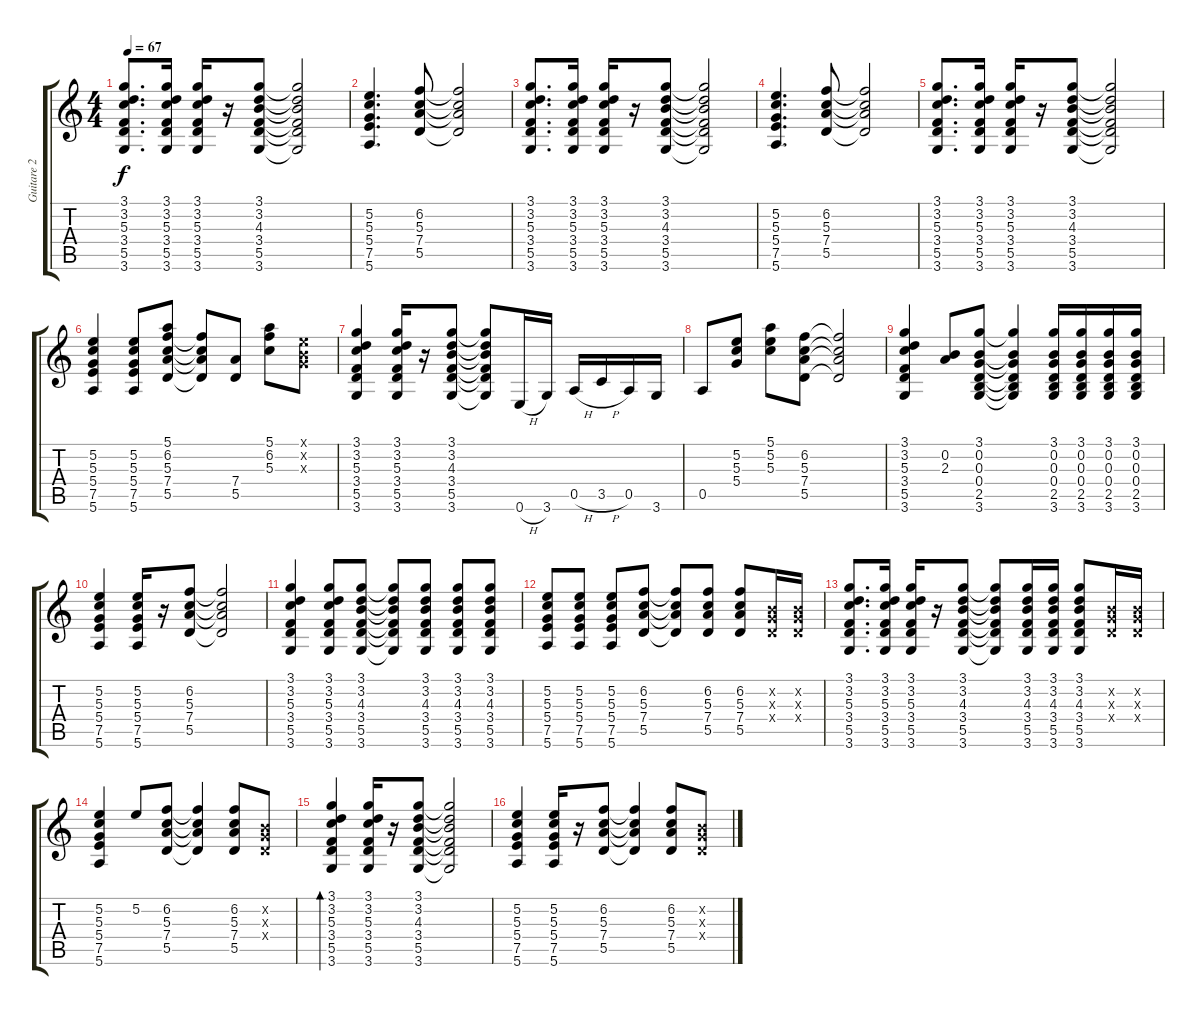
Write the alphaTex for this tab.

\track ("Guitare 2" "Guitare 2") {instrument acousticguitarsteel}
\staff {score tabs}
\tuning (E4 B3 G3 D3 A2 E2) {hide}
\ts (4 4)
\tempo 67
\clef g2
\ks c
(3.1 3.2 5.3 3.4 5.5 3.6).8{d dy f} (3.1 3.2 5.3 3.4 5.5 3.6).16 (3.1 3.2 5.3 3.4 5.5 3.6).16 r.16 (3.1 3.2 4.3 3.4 5.5 3.6).8 (3.1{t} 3.2{t} 4.3{t} 3.4{t} 5.5{t} 3.6{t}).2 |
(5.2 5.3 5.4 7.5 5.6).4{d} (6.2 5.3 7.4 5.5).8 (6.2{t} 5.3{t} 7.4{t} 5.5{t}).2 |
(3.1 3.2 5.3 3.4 5.5 3.6).8{d} (3.1 3.2 5.3 3.4 5.5 3.6).16 (3.1 3.2 5.3 3.4 5.5 3.6).16 r.16 (3.1 3.2 4.3 3.4 5.5 3.6).8 (3.1{t} 3.2{t} 4.3{t} 3.4{t} 5.5{t} 3.6{t}).2 |
(5.2 5.3 5.4 7.5 5.6).4{d} (6.2 5.3 7.4 5.5).8 (6.2{t} 5.3{t} 7.4{t} 5.5{t}).2 |
(3.1 3.2 5.3 3.4 5.5 3.6).8{d} (3.1 3.2 5.3 3.4 5.5 3.6).16 (3.1 3.2 5.3 3.4 5.5 3.6).16 r.16 (3.1 3.2 4.3 3.4 5.5 3.6).8 (3.1{t} 3.2{t} 4.3{t} 3.4{t} 5.5{t} 3.6{t}).2 |
(5.2 5.3 5.4 7.5 5.6).4 (5.2 5.3 5.4 7.5 5.6).8 (5.1 6.2 5.3 7.4 5.5).8 (6.2{t} 5.3{t} 7.4{t} 5.5{t}).8 (7.4 5.5).8 (5.1 6.2 5.3).8 (0.1{x} 0.2{x} 0.3{x}).8 |
(3.1 3.2 5.3 3.4 5.5 3.6).4 (3.1 3.2 5.3 3.4 5.5 3.6).16 r.16 (3.1 3.2 4.3 3.4 5.5 3.6).8 (3.1{t} 3.2{t} 4.3{t} 3.4{t} 5.5{t} 3.6{t}).8 0.6{h}.16 3.6.16 0.5{h}.16 3.5{h}.16 0.5.16 3.6.16 |
0.5.8 (5.2 5.3 5.4).8 (5.1 5.2 5.3).8 (6.2 5.3 7.4 5.5).8 (6.2{t} 5.3{t} 7.4{t} 5.5{t}).2 |
(3.1 3.2 5.3 3.4 5.5 3.6).4 (0.2 2.3).8 (3.1 0.2 0.3 0.4 2.5 3.6).8 (3.1{t} 0.2{t} 0.3{t} 0.4{t} 2.5{t} 3.6{t}).4 (3.1 0.2 0.3 0.4 2.5 3.6).16 (3.1 0.2 0.3 0.4 2.5 3.6).16 (3.1 0.2 0.3 0.4 2.5 3.6).16 (3.1 0.2 0.3 0.4 2.5 3.6).16 |
(5.2 5.3 5.4 7.5 5.6).4 (5.2 5.3 5.4 7.5 5.6).16 r.16 (6.2 5.3 7.4 5.5).8 (6.2{t} 5.3{t} 7.4{t} 5.5{t}).2 |
(3.1 3.2 5.3 3.4 5.5 3.6).4 (3.1 3.2 5.3 3.4 5.5 3.6).8 (3.1 3.2 4.3 3.4 5.5 3.6).8 (3.1{t} 3.2{t} 4.3{t} 3.4{t} 5.5{t} 3.6{t}).8 (3.1 3.2 4.3 3.4 5.5 3.6).8 (3.1 3.2 4.3 3.4 5.5 3.6).8 (3.1 3.2 4.3 3.4 5.5 3.6).8 |
(5.2 5.3 5.4 7.5 5.6).8 (5.2 5.3 5.4 7.5 5.6).8 (5.2 5.3 5.4 7.5 5.6).8 (6.2 5.3 7.4 5.5).8 (6.2{t} 5.3{t} 7.4{t} 5.5{t}).8 (6.2 5.3 7.4 5.5).8 (6.2 5.3 7.4 5.5).8 (0.2{x} 0.3{x} 0.4{x}).16 (0.2{x} 0.3{x} 0.4{x}).16 |
(3.1 3.2 5.3 3.4 5.5 3.6).8{d} (3.1 3.2 5.3 3.4 5.5 3.6).16 (3.1 3.2 5.3 3.4 5.5 3.6).16 r.16 (3.1 3.2 4.3 3.4 5.5 3.6).8 (3.1{t} 3.2{t} 4.3{t} 3.4{t} 5.5{t} 3.6{t}).8 (3.1 3.2 4.3 3.4 5.5 3.6).16 (3.1 3.2 4.3 3.4 5.5 3.6).16 (3.1 3.2 4.3 3.4 5.5 3.6).8 (0.2{x} 0.3{x} 0.4{x}).16 (0.2{x} 0.3{x} 0.4{x}).16 |
(5.2 5.3 5.4 7.5 5.6).4 5.2.8 (6.2 5.3 7.4 5.5).8 (6.2{t} 5.3{t} 7.4{t} 5.5{t}).4 (6.2 5.3 7.4 5.5).8 (0.2{x} 0.3{x} 0.4{x}).8 |
(3.1 3.2 5.3 3.4 5.5 3.6).4{bd 60} (3.1 3.2 5.3 3.4 5.5 3.6).16 r.16 (3.1 3.2 4.3 3.4 5.5 3.6).8 (3.1{t} 3.2{t} 4.3{t} 3.4{t} 5.5{t} 3.6{t}).2 |
(5.2 5.3 5.4 7.5 5.6).4 (5.2 5.3 5.4 7.5 5.6).16 r.16 (6.2 5.3 7.4 5.5).8 (6.2{t} 5.3{t} 7.4{t} 5.5{t}).4 (6.2 5.3 7.4 5.5).8 (0.2{x} 0.3{x} 0.4{x}).8
